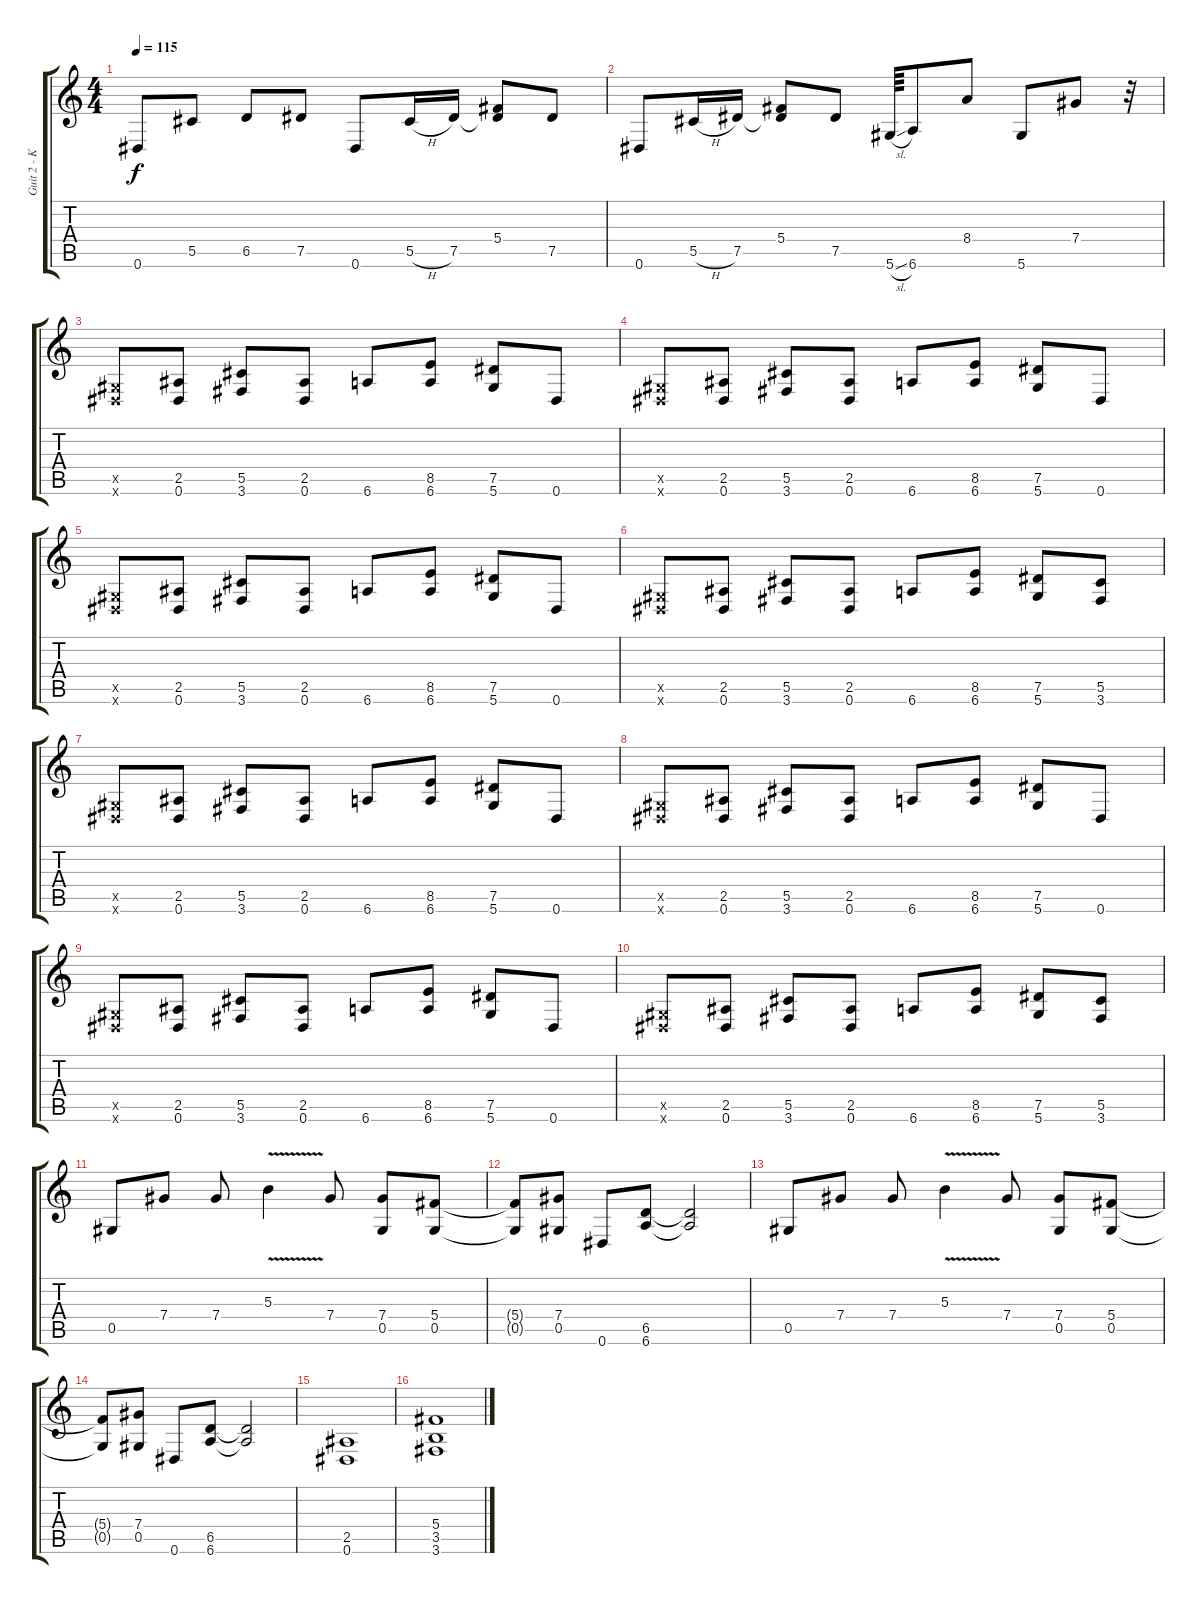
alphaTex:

\track ("Guit 2 - Kirk Hammett?" "Guit 2 - K") {instrument distortionguitar}
\staff {score tabs}
\tuning (Eb4 Bb3 Gb3 Db3 Ab2 Eb2) {hide}
\ts (4 4)
\tempo 115
\clef g2
\ks c
0.6.8{dy f} 5.5.8 6.5.8 7.5.8 0.6.8 5.5{h}.16 7.5.16 (5.4 7.5{t}).8 7.5.8 |
0.6.8 5.5{h}.16 7.5.16 (5.4 7.5{t}).8 7.5.8 5.6{sl}.64 6.6.8 8.4.8 5.6.8 7.4.8 r.32 |
(0.5{x} 0.6{x}).8 (2.5 0.6).8 (5.5 3.6).8 (2.5 0.6).8 6.6.8 (8.5 6.6).8 (7.5 5.6).8 0.6.8 |
(0.5{x} 0.6{x}).8 (2.5 0.6).8 (5.5 3.6).8 (2.5 0.6).8 6.6.8 (8.5 6.6).8 (7.5 5.6).8 0.6.8 |
(0.5{x} 0.6{x}).8 (2.5 0.6).8 (5.5 3.6).8 (2.5 0.6).8 6.6.8 (8.5 6.6).8 (7.5 5.6).8 0.6.8 |
(0.5{x} 0.6{x}).8 (2.5 0.6).8 (5.5 3.6).8 (2.5 0.6).8 6.6.8 (8.5 6.6).8 (7.5 5.6).8 (5.5 3.6).8 |
(0.5{x} 0.6{x}).8 (2.5 0.6).8 (5.5 3.6).8 (2.5 0.6).8 6.6.8 (8.5 6.6).8 (7.5 5.6).8 0.6.8 |
(0.5{x} 0.6{x}).8 (2.5 0.6).8 (5.5 3.6).8 (2.5 0.6).8 6.6.8 (8.5 6.6).8 (7.5 5.6).8 0.6.8 |
(0.5{x} 0.6{x}).8 (2.5 0.6).8 (5.5 3.6).8 (2.5 0.6).8 6.6.8 (8.5 6.6).8 (7.5 5.6).8 0.6.8 |
(0.5{x} 0.6{x}).8 (2.5 0.6).8 (5.5 3.6).8 (2.5 0.6).8 6.6.8 (8.5 6.6).8 (7.5 5.6).8 (5.5 3.6).8 |
0.5.8 7.4.8 7.4.8 5.3{v}.4 7.4.8 (7.4 0.5).8 (5.4 0.5).8 |
(5.4{t} 0.5{t}).8 (7.4 0.5).8 0.6.8 (6.5 6.6).8 (6.5{t} 6.6{t}).2 |
0.5.8 7.4.8 7.4.8 5.3{v}.4 7.4.8 (7.4 0.5).8 (5.4 0.5).8 |
(5.4{t} 0.5{t}).8 (7.4 0.5).8 0.6.8 (6.5 6.6).8 (6.5{t} 6.6{t}).2 |
(2.5 0.6).1 |
(5.4 3.5 3.6).1
